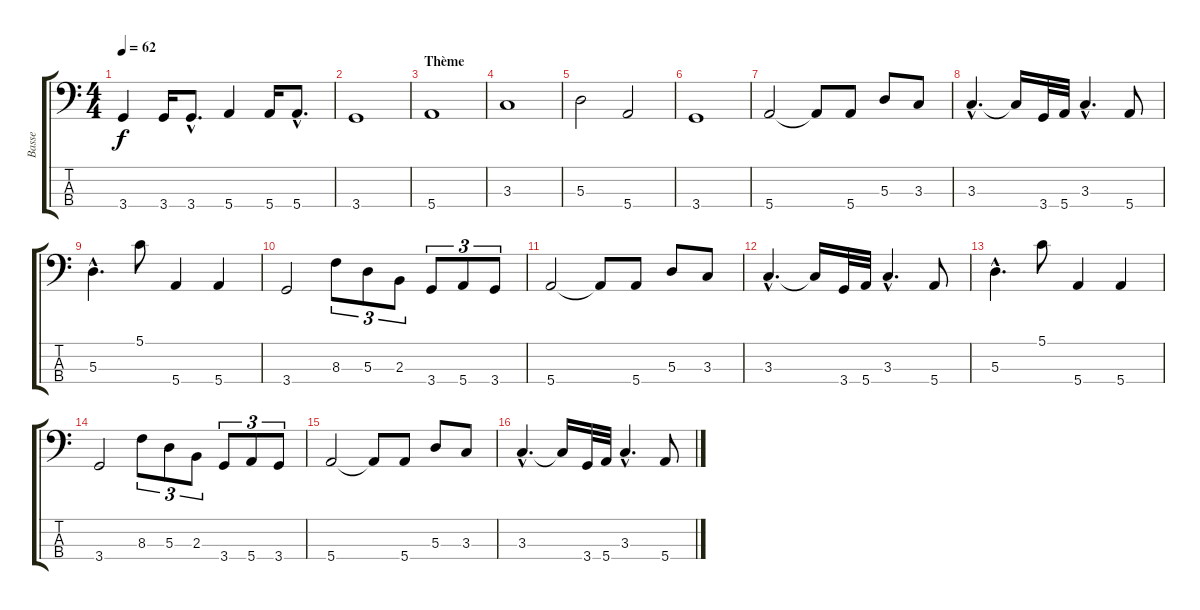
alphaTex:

\track ("Basse" "Basse") {instrument electricbassfinger}
\staff {score tabs}
\tuning (G2 D2 A1 E1) {hide}
\ts (4 4)
\tempo 62
\clef f4
\ks c
3.4.4{dy f} 3.4.16 3.4{hac}.8{d} 5.4.4 5.4.16 5.4{hac}.8{d} |
3.4.1 |
\section ("" "Thème")
5.4.1 |
3.3.1 |
5.3.2 5.4.2 |
3.4.1 |
5.4.2 5.4{t}.8 5.4.8 5.3.8 3.3.8 |
3.3{hac}.4{d} 3.3{t}.16 3.4.32 5.4.32 3.3{hac}.4{d} 5.4.8 |
5.3{hac}.4{d} 5.1.8 5.4.4 5.4.4 |
3.4.2 8.3.8{tu (3 2)} 5.3.8{tu (3 2)} 2.3.8{tu (3 2)} 3.4.8{tu (3 2)} 5.4.8{tu (3 2)} 3.4.8{tu (3 2)} |
5.4.2 5.4{t}.8 5.4.8 5.3.8 3.3.8 |
3.3{hac}.4{d} 3.3{t}.16 3.4.32 5.4.32 3.3{hac}.4{d} 5.4.8 |
5.3{hac}.4{d} 5.1.8 5.4.4 5.4.4 |
3.4.2 8.3.8{tu (3 2)} 5.3.8{tu (3 2)} 2.3.8{tu (3 2)} 3.4.8{tu (3 2)} 5.4.8{tu (3 2)} 3.4.8{tu (3 2)} |
5.4.2 5.4{t}.8 5.4.8 5.3.8 3.3.8 |
3.3{hac}.4{d} 3.3{t}.16 3.4.32 5.4.32 3.3{hac}.4{d} 5.4.8
